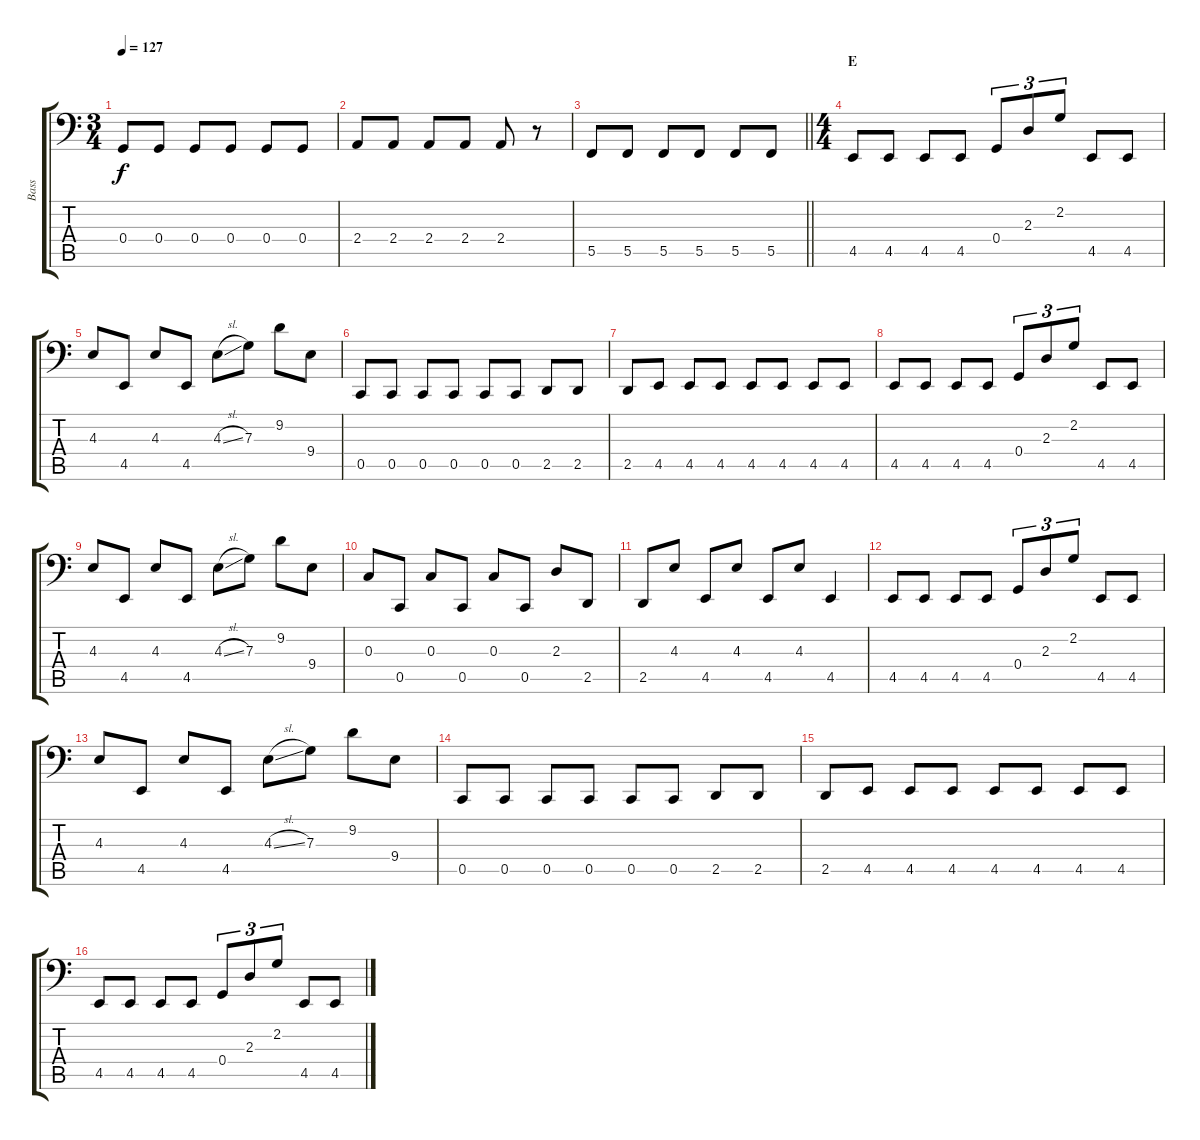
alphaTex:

\track ("Bass" "Bass") {instrument electricbasspick}
\staff {score tabs}
\tuning (Bb2 F2 C2 G1 C1 A0) {hide}
\ts (3 4)
\tempo 127
\clef f4
\ks c
0.4.8{dy f} 0.4.8 0.4.8 0.4.8 0.4.8 0.4.8 |
2.4.8 2.4.8 2.4.8 2.4.8 2.4.8 r.8 |
\barLineRight lightlight
5.5.8 5.5.8 5.5.8 5.5.8 5.5.8 5.5.8 |
\ts (4 4)
\section ("" "E")
4.5.8 4.5.8 4.5.8 4.5.8 0.4.8{tu (3 2)} 2.3.8{tu (3 2)} 2.2.8{tu (3 2)} 4.5.8 4.5.8 |
4.3.8 4.5.8 4.3.8 4.5.8 4.3{sl}.8 7.3.8 9.2.8 9.4.8 |
0.5.8 0.5.8 0.5.8 0.5.8 0.5.8 0.5.8 2.5.8 2.5.8 |
2.5.8 4.5.8 4.5.8 4.5.8 4.5.8 4.5.8 4.5.8 4.5.8 |
4.5.8 4.5.8 4.5.8 4.5.8 0.4.8{tu (3 2)} 2.3.8{tu (3 2)} 2.2.8{tu (3 2)} 4.5.8 4.5.8 |
4.3.8 4.5.8 4.3.8 4.5.8 4.3{sl}.8 7.3.8 9.2.8 9.4.8 |
0.3.8 0.5.8 0.3.8 0.5.8 0.3.8 0.5.8 2.3.8 2.5.8 |
2.5.8 4.3.8 4.5.8 4.3.8 4.5.8 4.3.8 4.5.4 |
4.5.8 4.5.8 4.5.8 4.5.8 0.4.8{tu (3 2)} 2.3.8{tu (3 2)} 2.2.8{tu (3 2)} 4.5.8 4.5.8 |
4.3.8 4.5.8 4.3.8 4.5.8 4.3{sl}.8 7.3.8 9.2.8 9.4.8 |
0.5.8 0.5.8 0.5.8 0.5.8 0.5.8 0.5.8 2.5.8 2.5.8 |
2.5.8 4.5.8 4.5.8 4.5.8 4.5.8 4.5.8 4.5.8 4.5.8 |
4.5.8 4.5.8 4.5.8 4.5.8 0.4.8{tu (3 2)} 2.3.8{tu (3 2)} 2.2.8{tu (3 2)} 4.5.8 4.5.8
